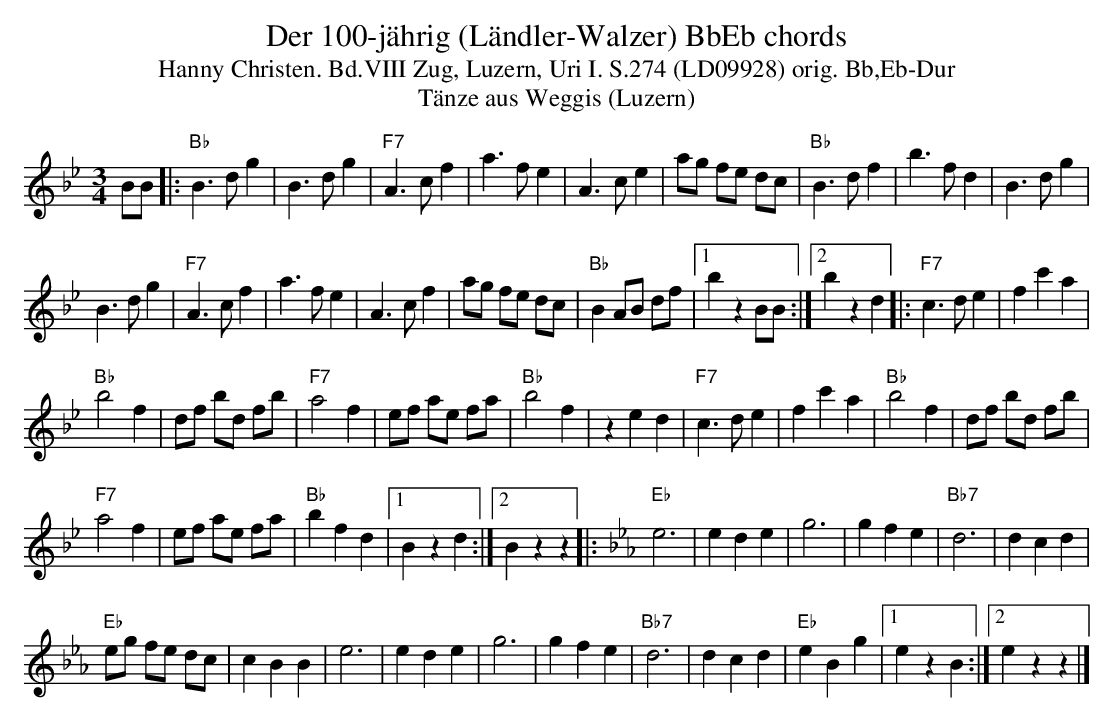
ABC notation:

X:1
T: Der 100-jährig (Ländler-Walzer) BbEb chords
T:Hanny Christen. Bd.VIII Zug, Luzern, Uri I. S.274 (LD09928) orig. Bb,Eb-Dur
T: T\"anze aus Weggis (Luzern)
M:3/4
L:1/8
K:Bb %%MIDI gchordon
BB |: "Bb"B3d g2 | B3d g2 | "F7"A3c f2 | a3f e2 | A3c e2 | ag fe dc | "Bb"B3df2 | b3fd2 | B3dg2 |
B3dg2 | "F7"A3cf2 | a3fe2 | A3cf2 | ag fe dc | "Bb"B2 AB df |1 b2z2BB :|2 b2z2d2 |: "F7"c3d e2 | f2c'2a2 |
"Bb"b4f2 | df bd fb | "F7"a4f2 | ef ae fa | "Bb"b4f2 | z2e2d2 | "F7"c3de2 | f2c'2a2 | "Bb"b4f2 | df bd fb |
"F7"a4f2 | ef ae fa | "Bb"b2f2d2 |1 B2z2d2 :|2 B2z2z2 |: [K:Eb] [L:1/4] "Eb"e3 | ede | g3 | gfe | "Bb7"d3 | dcd |
"Eb"e/g/ f/e/ d/c/ | cBB | e3 | ede | g3 | gfe | "Bb7"d3 | dcd | "Eb"eBg |1 ezB :|2 ezz |]
